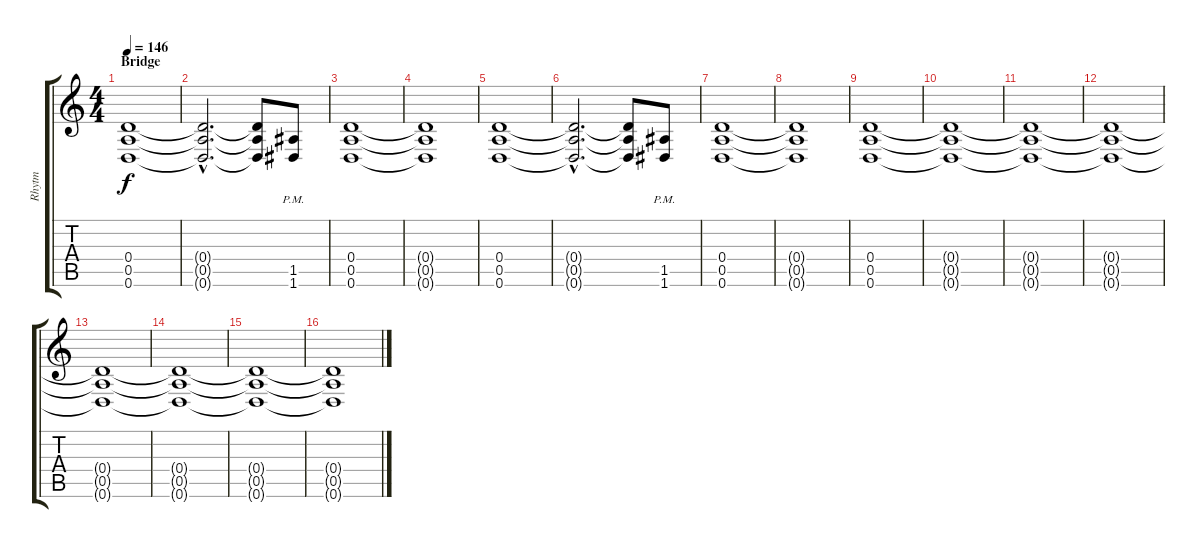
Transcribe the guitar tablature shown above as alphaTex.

\track ("Rhytm" "Rhytm") {instrument distortionguitar}
\staff {score tabs}
\tuning (E4 B3 G3 D3 A2 D2) {hide}
\ts (4 4)
\section ("" "Bridge")
\tempo 146
\clef g2
\ks c
(0.4 0.5 0.6).1{dy f} |
(0.4{hac t} 0.5{hac t} 0.6{hac t}).2{d} (0.4{t} 0.5{t} 0.6{t}).8 (1.5{pm} 1.6).8 |
(0.4 0.5 0.6).1 |
(0.4{t} 0.5{t} 0.6{t}).1 |
(0.4 0.5 0.6).1 |
(0.4{hac t} 0.5{hac t} 0.6{hac t}).2{d} (0.4{t} 0.5{t} 0.6{t}).8 (1.5{pm} 1.6).8 |
(0.4 0.5 0.6).1 |
(0.4{t} 0.5{t} 0.6{t}).1 |
(0.4 0.5 0.6).1 |
(0.4{t} 0.5{t} 0.6{t}).1 |
(0.4{t} 0.5{t} 0.6{t}).1 |
(0.4{t} 0.5{t} 0.6{t}).1 |
(0.4{t} 0.5{t} 0.6{t}).1 |
(0.4{t} 0.5{t} 0.6{t}).1 |
(0.4{t} 0.5{t} 0.6{t}).1 |
(0.4{t} 0.5{t} 0.6{t}).1
